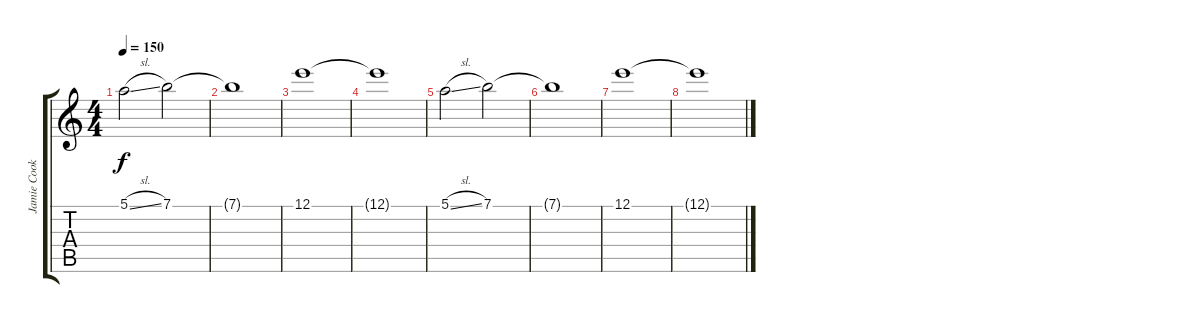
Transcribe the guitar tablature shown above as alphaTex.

\track ("Jamie Cook" "Jamie Cook") {instrument overdrivenguitar}
\staff {score tabs}
\tuning (E4 B3 G3 D3 A2 E2) {hide}
\ts (4 4)
\tempo 150
\clef g2
\ks c
5.1{sl}.2{dy f} 7.1.2 |
7.1{t}.1 |
12.1.1 |
12.1{t}.1 |
5.1{sl}.2 7.1.2 |
7.1{t}.1 |
12.1.1 |
12.1{t}.1
